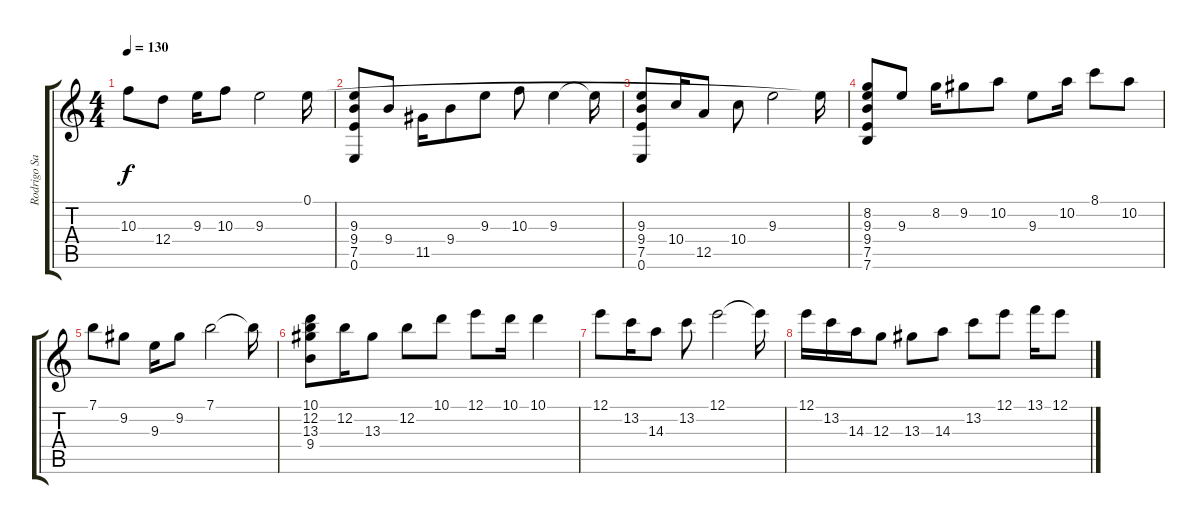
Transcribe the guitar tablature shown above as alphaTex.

\track ("Rodrigo Sanchez" "Rodrigo Sa") {instrument acousticguitarnylon}
\staff {score tabs}
\tuning (E4 B3 G3 D3 A2 E2) {hide}
\ts (4 4)
\tempo 130
\clef g2
\ks c
10.3.8{dy f} 12.4.8 9.3.16 10.3.8 9.3.2 0.1.16 |
(9.3 9.4 7.5 0.6).8 9.4.8 11.5.16 9.4.8 9.3.8 10.3.8 9.3.4 9.3{t}.16 |
(9.3 9.4 7.5 0.6).8 10.4.16 12.5.8 10.4.8 9.3.2 0.1{t}.16 |
(8.2 9.3 9.4 7.5 7.6).8 9.3.8 8.2.16 9.2.8 10.2.8 9.3.8 10.2.16 8.1.8 10.2.8 |
7.1.8 9.2.8 9.3.16 9.2.8 7.1.2 7.1{t}.16 |
(10.1 12.2 13.3 9.4).8 12.2.16 13.3.8 12.2.8 10.1.8 12.1.8 10.1.16 10.1.4 |
12.1.8 13.2.16 14.3.8 13.2.8 12.1.2 12.1{t}.16 |
12.1.16 13.2.16 14.3.16 12.3.8 13.3.8 14.3.8 13.2.8 12.1.8 13.1.16 12.1.8
